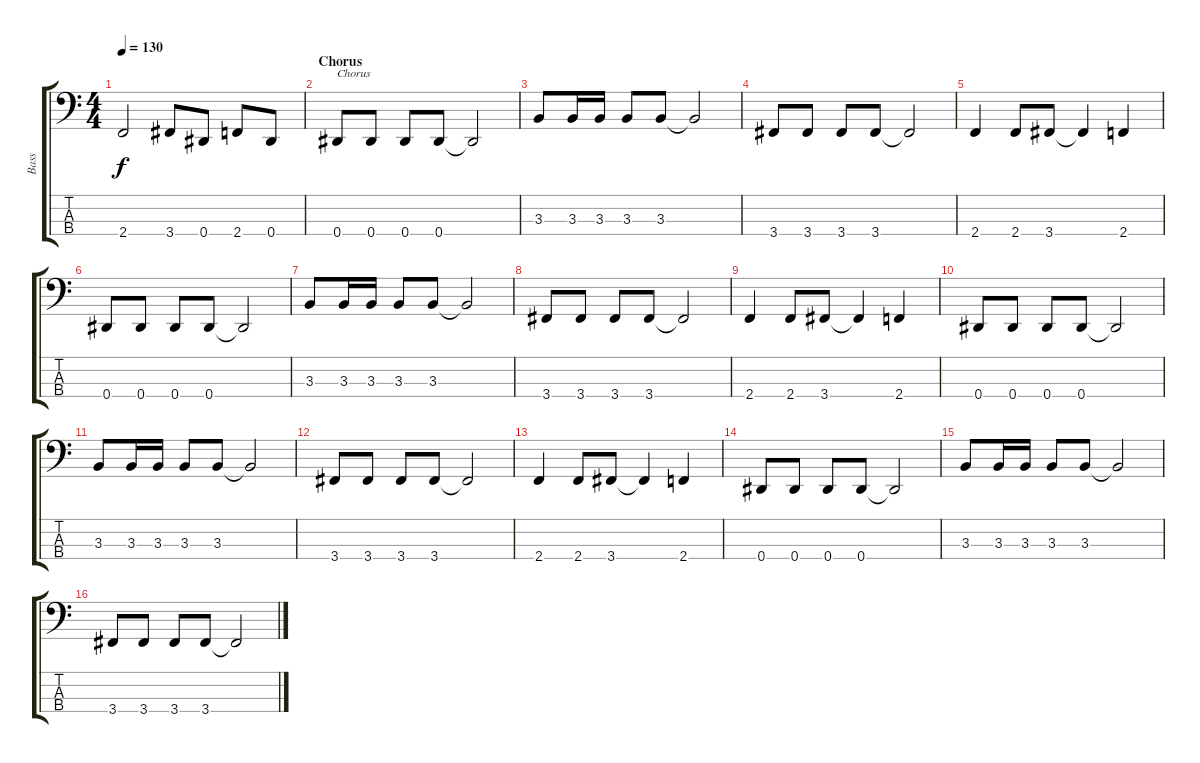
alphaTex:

\track ("Bass" "Bass") {instrument electricbassfinger}
\staff {score tabs}
\tuning (Gb2 Db2 Ab1 Eb1) {hide}
\ts (4 4)
\tempo 130
\clef f4
\ks c
2.4.2{dy f} 3.4.8 0.4.8 2.4.8 0.4.8 |
\section ("" "Chorus")
0.4.8{txt "Chorus"} 0.4.8 0.4.8 0.4.8 0.4{t}.2 |
3.3.8 3.3.16 3.3.16 3.3.8 3.3.8 3.3{t}.2 |
3.4.8 3.4.8 3.4.8 3.4.8 3.4{t}.2 |
2.4.4 2.4.8 3.4.8 3.4{t}.4 2.4.4 |
0.4.8 0.4.8 0.4.8 0.4.8 0.4{t}.2 |
3.3.8 3.3.16 3.3.16 3.3.8 3.3.8 3.3{t}.2 |
3.4.8 3.4.8 3.4.8 3.4.8 3.4{t}.2 |
2.4.4 2.4.8 3.4.8 3.4{t}.4 2.4.4 |
0.4.8 0.4.8 0.4.8 0.4.8 0.4{t}.2 |
3.3.8 3.3.16 3.3.16 3.3.8 3.3.8 3.3{t}.2 |
3.4.8 3.4.8 3.4.8 3.4.8 3.4{t}.2 |
2.4.4 2.4.8 3.4.8 3.4{t}.4 2.4.4 |
0.4.8 0.4.8 0.4.8 0.4.8 0.4{t}.2 |
3.3.8 3.3.16 3.3.16 3.3.8 3.3.8 3.3{t}.2 |
3.4.8 3.4.8 3.4.8 3.4.8 3.4{t}.2
